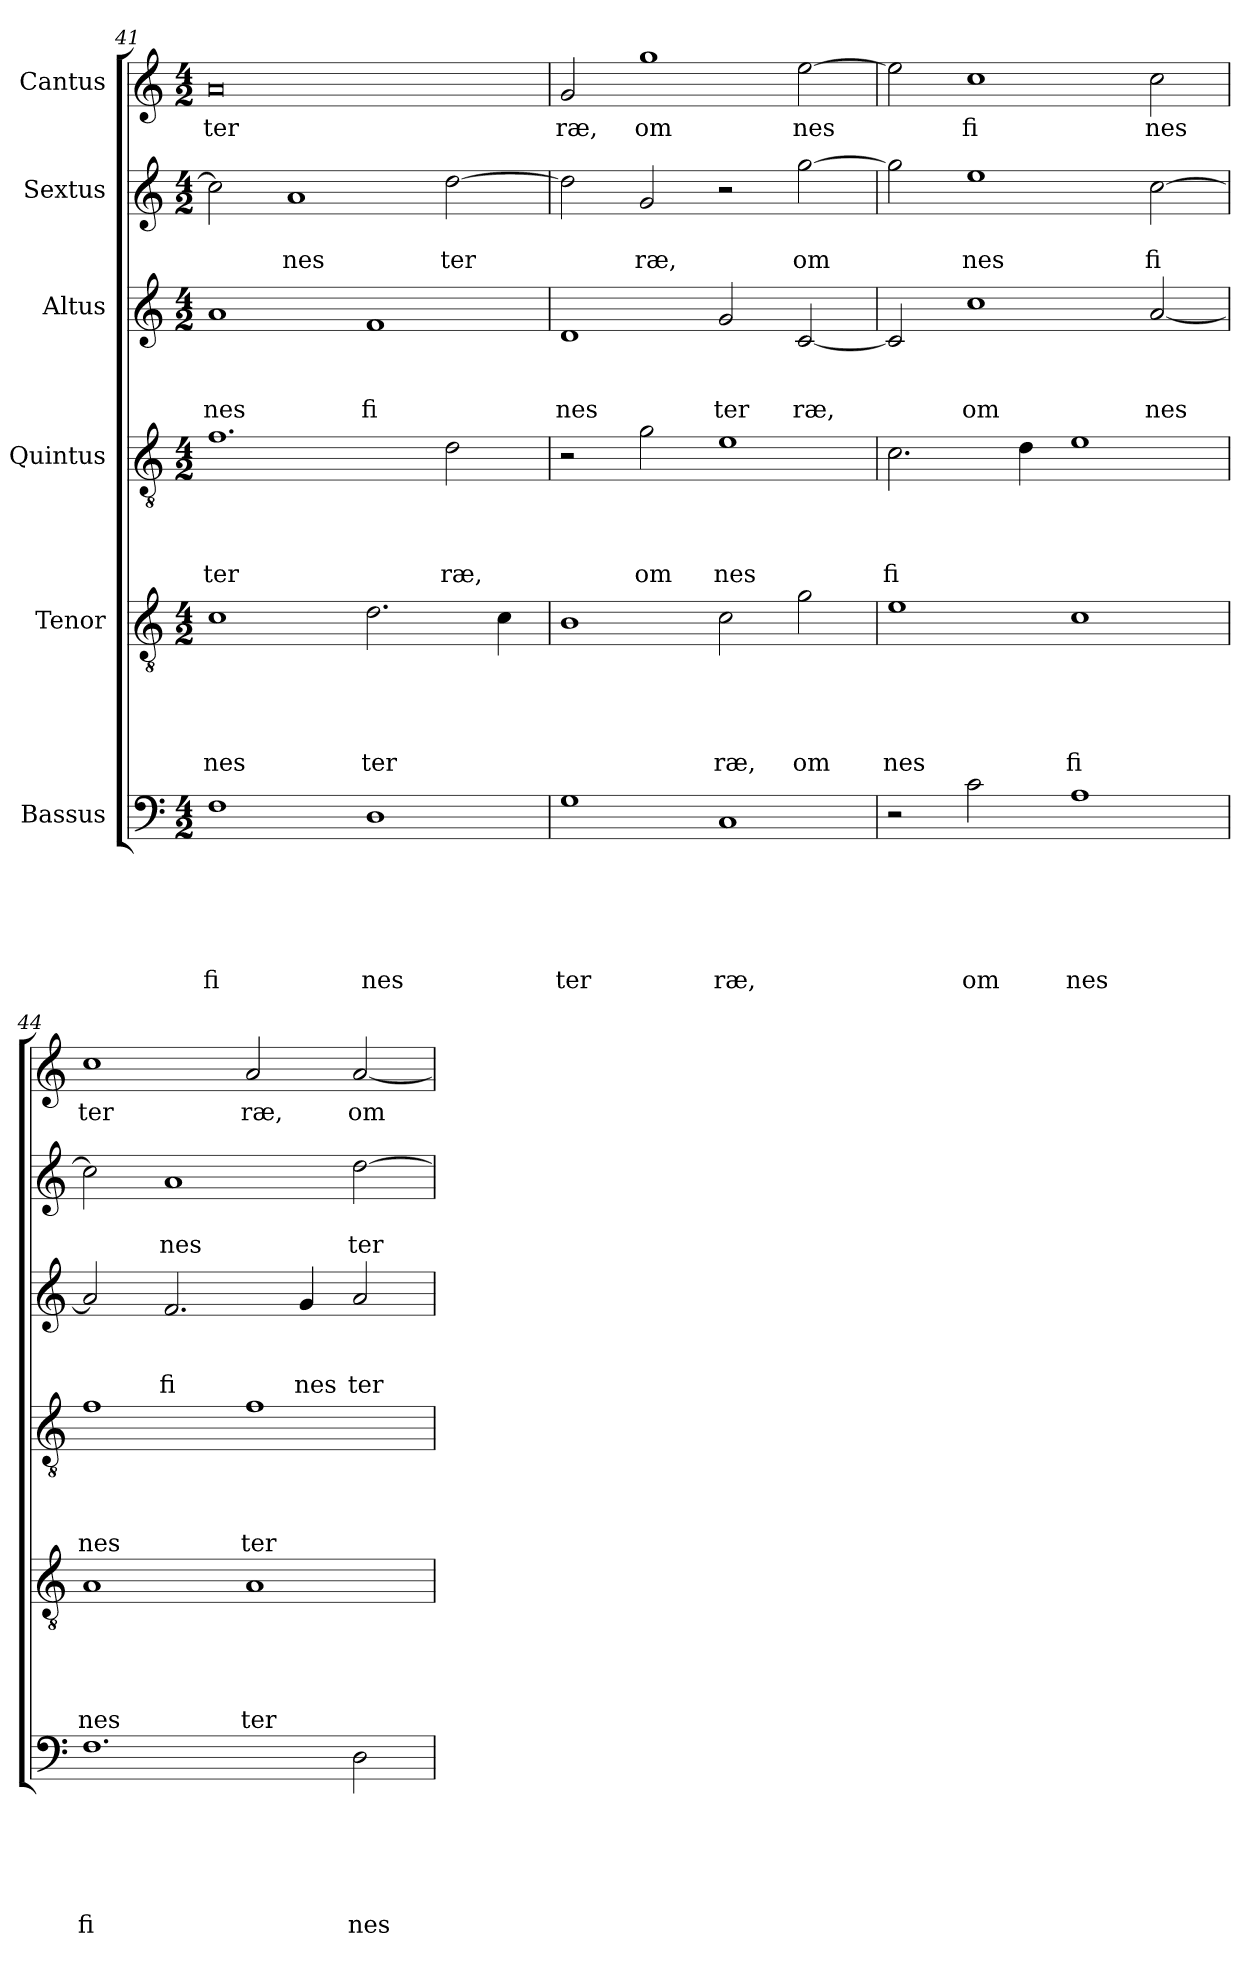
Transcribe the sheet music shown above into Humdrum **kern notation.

**kern	**text	**text	**text	**text	**text	**text	**kern	**text	**text	**text	**text	**text	**kern	**text	**text	**text	**text	**kern	**text	**text	**text	**kern	**text	**text	**kern	**text
*part6	*part6	*part6	*part6	*part6	*part6	*part6	*part5	*part5	*part5	*part5	*part5	*part5	*part4	*part4	*part4	*part4	*part4	*part3	*part3	*part3	*part3	*part2	*part2	*part2	*part1	*part1
*staff6	*staff6	*staff6	*staff6	*staff6	*staff6	*staff6	*staff5	*staff5	*staff5	*staff5	*staff5	*staff5	*staff4	*staff4	*staff4	*staff4	*staff4	*staff3	*staff3	*staff3	*staff3	*staff2	*staff2	*staff2	*staff1	*staff1
*I"Bassus	*	*	*	*	*	*	*I"Tenor	*	*	*	*	*	*I"Quintus	*	*	*	*	*I"Altus	*	*	*	*I"Sextus	*	*	*I"Cantus	*
*clefF4	*	*	*	*	*	*	*clefGv2	*	*	*	*	*	*clefGv2	*	*	*	*	*clefG2	*	*	*	*clefG2	*	*	*clefG2	*
*k[]	*	*	*	*	*	*	*k[]	*	*	*	*	*	*k[]	*	*	*	*	*k[]	*	*	*	*k[]	*	*	*k[]	*
*C:	*	*	*	*	*	*	*C:	*	*	*	*	*	*C:	*	*	*	*	*C:	*	*	*	*C:	*	*	*C:	*
*M4/2	*	*	*	*	*	*	*M4/2	*	*	*	*	*	*M4/2	*	*	*	*	*M4/2	*	*	*	*M4/2	*	*	*M4/2	*
=41	=41	=41	=41	=41	=41	=41	=41	=41	=41	=41	=41	=41	=41	=41	=41	=41	=41	=41	=41	=41	=41	=41	=41	=41	=41	=41
!	!	!	!	!	!	!LO:LY:b	!	!	!	!	!	!LO:LY:b	!	!	!	!	!LO:LY:b	!	!	!	!LO:LY:b	!	!	!	!	!LO:LY:b
1F	.	.	.	.	.	fi	1c	.	.	.	.	nes	1.f	.	.	.	ter	1a	.	.	nes	2cc\]	.	.	0a	ter
!	!	!	!	!	!	!	!	!	!	!	!	!	!	!	!	!	!	!	!	!	!	!	!	!LO:LY:b	!	!
.	.	.	.	.	.	.	.	.	.	.	.	.	.	.	.	.	.	.	.	.	.	1a	.	nes	.	.
!	!	!	!	!	!	!LO:LY:b	!	!	!	!	!	!LO:LY:b	!	!	!	!	!	!	!	!	!LO:LY:b	!	!	!	!	!
1D	.	.	.	.	.	nes	2.d\	.	.	.	.	ter	.	.	.	.	.	1f	.	.	fi	.	.	.	.	.
!	!	!	!	!	!	!	!	!	!	!	!	!	!	!	!	!	!LO:LY:b	!	!	!	!	!	!	!LO:LY:b	!	!
.	.	.	.	.	.	.	.	.	.	.	.	.	2d\	.	.	.	ræ,	.	.	.	.	[>2dd\	.	ter	.	.
.	.	.	.	.	.	.	4c\	.	.	.	.	.	.	.	.	.	.	.	.	.	.	.	.	.	.	.
=42	=42	=42	=42	=42	=42	=42	=42	=42	=42	=42	=42	=42	=42	=42	=42	=42	=42	=42	=42	=42	=42	=42	=42	=42	=42	=42
!	!	!	!	!	!	!LO:LY:b	!	!	!	!	!	!	!	!	!	!	!	!	!	!	!LO:LY:b	!	!	!	!	!LO:LY:b
1G	.	.	.	.	.	ter	1B	.	.	.	.	.	2r	.	.	.	.	1d	.	.	nes	2dd\]	.	.	2g/	ræ,
!	!	!	!	!	!	!	!	!	!	!	!	!	!	!	!	!	!LO:LY:b	!	!	!	!	!	!	!LO:LY:b	!	!LO:LY:b
.	.	.	.	.	.	.	.	.	.	.	.	.	2g\	.	.	.	om	.	.	.	.	2g/	.	ræ,	1gg	om
!	!	!	!	!	!	!LO:LY:b	!	!	!	!	!	!LO:LY:b	!	!	!	!	!LO:LY:b	!	!	!	!LO:LY:b	!	!	!	!	!
1C	.	.	.	.	.	ræ,	2c\	.	.	.	.	ræ,	1e	.	.	.	nes	2g/	.	.	ter	2r	.	.	.	.
!	!	!	!	!	!	!	!	!	!	!	!	!LO:LY:b	!	!	!	!	!	!	!	!	!LO:LY:b	!	!	!LO:LY:b	!	!LO:LY:b
.	.	.	.	.	.	.	2g\	.	.	.	.	om	.	.	.	.	.	[<2c/	.	.	ræ,	[>2gg\	.	om	[>2ee\	nes
=43	=43	=43	=43	=43	=43	=43	=43	=43	=43	=43	=43	=43	=43	=43	=43	=43	=43	=43	=43	=43	=43	=43	=43	=43	=43	=43
!	!	!	!	!	!	!	!	!	!	!	!	!LO:LY:b	!	!	!	!	!LO:LY:b	!	!	!	!	!	!	!	!	!
2r	.	.	.	.	.	.	1e	.	.	.	.	nes	2.c\	.	.	.	fi	2c/]	.	.	.	2gg\]	.	.	2ee\]	.
!	!	!	!	!	!	!LO:LY:b	!	!	!	!	!	!	!	!	!	!	!	!	!	!	!LO:LY:b	!	!	!LO:LY:b	!	!LO:LY:b
2c\	.	.	.	.	.	om	.	.	.	.	.	.	.	.	.	.	.	1cc	.	.	om	1ee	.	nes	1cc	fi
.	.	.	.	.	.	.	.	.	.	.	.	.	4d\	.	.	.	.	.	.	.	.	.	.	.	.	.
!	!	!	!	!	!	!LO:LY:b	!	!	!	!	!	!LO:LY:b	!	!	!	!	!	!	!	!	!	!	!	!	!	!
1A	.	.	.	.	.	nes	1c	.	.	.	.	fi	1e	.	.	.	.	.	.	.	.	.	.	.	.	.
!	!	!	!	!	!	!	!	!	!	!	!	!	!	!	!	!	!	!	!	!	!LO:LY:b	!	!	!LO:LY:b	!	!LO:LY:b
.	.	.	.	.	.	.	.	.	.	.	.	.	.	.	.	.	.	[<2a/	.	.	nes	[>2cc\	.	fi	2cc\	nes
=44	=44	=44	=44	=44	=44	=44	=44	=44	=44	=44	=44	=44	=44	=44	=44	=44	=44	=44	=44	=44	=44	=44	=44	=44	=44	=44
!	!	!	!	!	!	!LO:LY:b	!	!	!	!	!	!LO:LY:b	!	!	!	!	!LO:LY:b	!	!	!	!	!	!	!	!	!LO:LY:b
1.F	.	.	.	.	.	fi	1A	.	.	.	.	nes	1f	.	.	.	nes	2a/]	.	.	.	2cc\]	.	.	1cc	ter
!	!	!	!	!	!	!	!	!	!	!	!	!	!	!	!	!	!	!	!	!	!LO:LY:b	!	!	!LO:LY:b	!	!
.	.	.	.	.	.	.	.	.	.	.	.	.	.	.	.	.	.	2.f/	.	.	fi	1a	.	nes	.	.
!	!	!	!	!	!	!	!	!	!	!	!	!LO:LY:b	!	!	!	!	!LO:LY:b	!	!	!	!	!	!	!	!	!LO:LY:b
.	.	.	.	.	.	.	1A	.	.	.	.	ter	1f	.	.	.	ter	.	.	.	.	.	.	.	2a/	ræ,
!	!	!	!	!	!	!	!	!	!	!	!	!	!	!	!	!	!	!	!	!	!LO:LY:b	!	!	!	!	!
.	.	.	.	.	.	.	.	.	.	.	.	.	.	.	.	.	.	4g/	.	.	nes	.	.	.	.	.
!	!	!	!	!	!	!LO:LY:b	!	!	!	!	!	!	!	!	!	!	!	!	!	!	!LO:LY:b	!	!	!LO:LY:b	!	!LO:LY:b
2D\	.	.	.	.	.	nes	.	.	.	.	.	.	.	.	.	.	.	2a/	.	.	ter	[>2dd\	.	ter	[<2a/	om
=	=	=	=	=	=	=	=	=	=	=	=	=	=	=	=	=	=	=	=	=	=	=	=	=	=	=
*-	*-	*-	*-	*-	*-	*-	*-	*-	*-	*-	*-	*-	*-	*-	*-	*-	*-	*-	*-	*-	*-	*-	*-	*-	*-	*-
